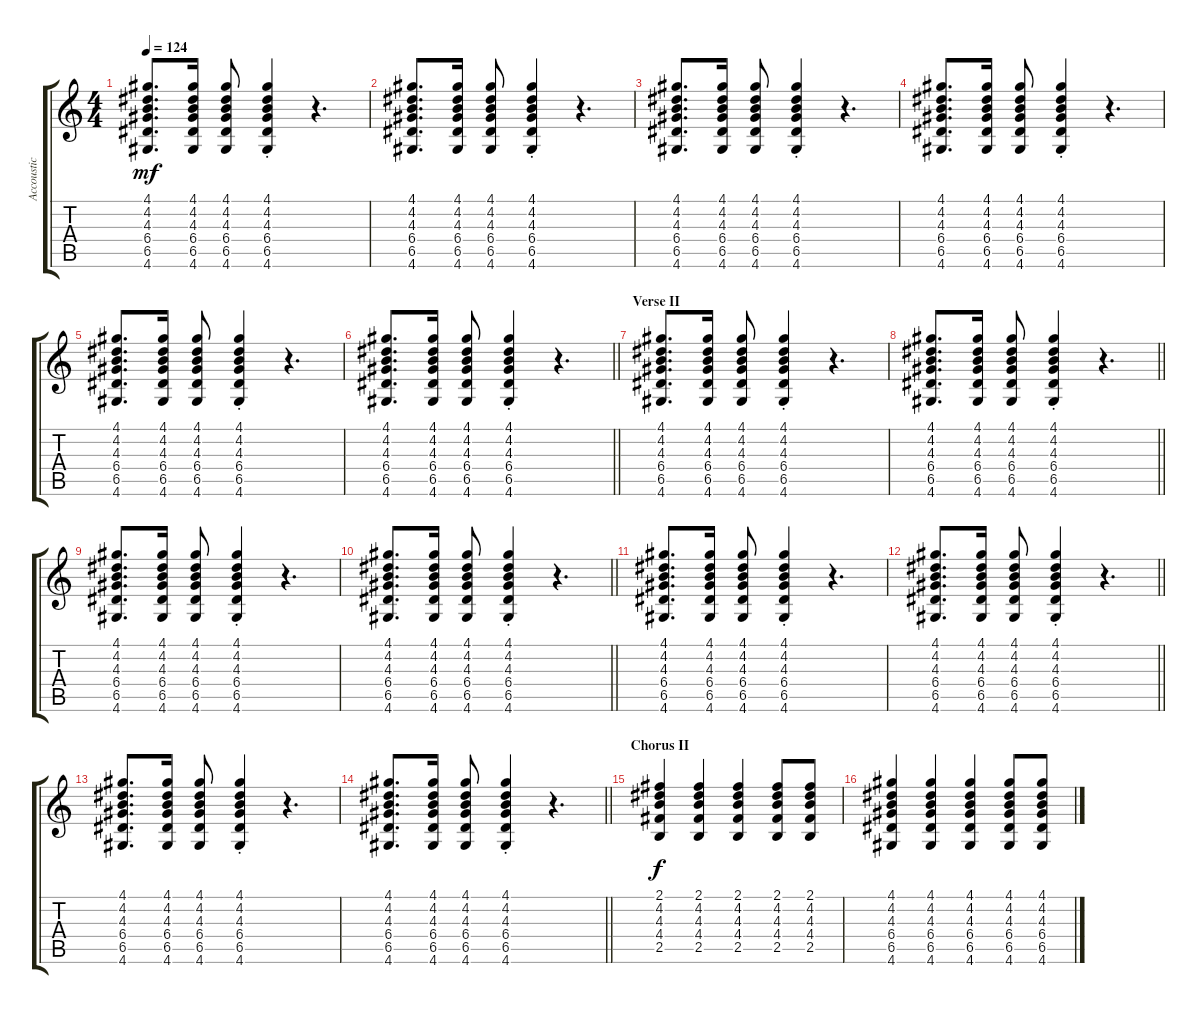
\track ("Accoustic Guitar" "Accoustic ") {instrument acousticguitarsteel}
\staff {score tabs}
\tuning (E4 B3 G3 D3 A2 E2) {hide}
\ts (4 4)
\tempo 124
\clef g2
\ks c
(4.1 4.2 4.3 6.4 6.5 4.6).8{d dy mf} (4.1 4.2 4.3 6.4 6.5 4.6).16 (4.1 4.2 4.3 6.4 6.5 4.6).8 (4.1 4.2{st} 4.3{st} 6.4{st} 6.5{st} 4.6{st}).4 r.4{d} |
(4.1 4.2 4.3 6.4 6.5 4.6).8{d} (4.1 4.2 4.3 6.4 6.5 4.6).16 (4.1 4.2 4.3 6.4 6.5 4.6).8 (4.1 4.2{st} 4.3{st} 6.4{st} 6.5{st} 4.6{st}).4 r.4{d} |
(4.1 4.2 4.3 6.4 6.5 4.6).8{d} (4.1 4.2 4.3 6.4 6.5 4.6).16 (4.1 4.2 4.3 6.4 6.5 4.6).8 (4.1 4.2{st} 4.3{st} 6.4{st} 6.5{st} 4.6{st}).4 r.4{d} |
(4.1 4.2 4.3 6.4 6.5 4.6).8{d} (4.1 4.2 4.3 6.4 6.5 4.6).16 (4.1 4.2 4.3 6.4 6.5 4.6).8 (4.1 4.2{st} 4.3{st} 6.4{st} 6.5{st} 4.6{st}).4 r.4{d} |
(4.1 4.2 4.3 6.4 6.5 4.6).8{d} (4.1 4.2 4.3 6.4 6.5 4.6).16 (4.1 4.2 4.3 6.4 6.5 4.6).8 (4.1 4.2{st} 4.3{st} 6.4{st} 6.5{st} 4.6{st}).4 r.4{d} |
\barLineRight lightlight
(4.1 4.2 4.3 6.4 6.5 4.6).8{d} (4.1 4.2 4.3 6.4 6.5 4.6).16 (4.1 4.2 4.3 6.4 6.5 4.6).8 (4.1 4.2{st} 4.3{st} 6.4{st} 6.5{st} 4.6{st}).4 r.4{d} |
\section ("" "Verse II")
(4.1 4.2 4.3 6.4 6.5 4.6).8{d} (4.1 4.2 4.3 6.4 6.5 4.6).16 (4.1 4.2 4.3 6.4 6.5 4.6).8 (4.1 4.2{st} 4.3{st} 6.4{st} 6.5{st} 4.6{st}).4 r.4{d} |
\barLineRight lightlight
(4.1 4.2 4.3 6.4 6.5 4.6).8{d} (4.1 4.2 4.3 6.4 6.5 4.6).16 (4.1 4.2 4.3 6.4 6.5 4.6).8 (4.1 4.2{st} 4.3{st} 6.4{st} 6.5{st} 4.6{st}).4 r.4{d} |
(4.1 4.2 4.3 6.4 6.5 4.6).8{d} (4.1 4.2 4.3 6.4 6.5 4.6).16 (4.1 4.2 4.3 6.4 6.5 4.6).8 (4.1 4.2{st} 4.3{st} 6.4{st} 6.5{st} 4.6{st}).4 r.4{d} |
\barLineRight lightlight
(4.1 4.2 4.3 6.4 6.5 4.6).8{d} (4.1 4.2 4.3 6.4 6.5 4.6).16 (4.1 4.2 4.3 6.4 6.5 4.6).8 (4.1 4.2{st} 4.3{st} 6.4{st} 6.5{st} 4.6{st}).4 r.4{d} |
(4.1 4.2 4.3 6.4 6.5 4.6).8{d} (4.1 4.2 4.3 6.4 6.5 4.6).16 (4.1 4.2 4.3 6.4 6.5 4.6).8 (4.1 4.2{st} 4.3{st} 6.4{st} 6.5{st} 4.6{st}).4 r.4{d} |
\barLineRight lightlight
(4.1 4.2 4.3 6.4 6.5 4.6).8{d} (4.1 4.2 4.3 6.4 6.5 4.6).16 (4.1 4.2 4.3 6.4 6.5 4.6).8 (4.1 4.2{st} 4.3{st} 6.4{st} 6.5{st} 4.6{st}).4 r.4{d} |
(4.1 4.2 4.3 6.4 6.5 4.6).8{d} (4.1 4.2 4.3 6.4 6.5 4.6).16 (4.1 4.2 4.3 6.4 6.5 4.6).8 (4.1 4.2{st} 4.3{st} 6.4{st} 6.5{st} 4.6{st}).4 r.4{d} |
\barLineRight lightlight
(4.1 4.2 4.3 6.4 6.5 4.6).8{d} (4.1 4.2 4.3 6.4 6.5 4.6).16 (4.1 4.2 4.3 6.4 6.5 4.6).8 (4.1 4.2{st} 4.3{st} 6.4{st} 6.5{st} 4.6{st}).4 r.4{d} |
\section ("" "Chorus II")
(2.1 4.2 4.3 4.4 2.5).4{dy f} (2.1 4.2 4.3 4.4 2.5).4 (2.1 4.2 4.3 4.4 2.5).4 (2.1 4.2 4.3 4.4 2.5).8 (2.1 4.2 4.3 4.4 2.5).8 |
(4.1 4.2 4.3 6.4 6.5 4.6).4 (4.1 4.2 4.3 6.4 6.5 4.6).4 (4.1 4.2 4.3 6.4 6.5 4.6).4 (4.1 4.2 4.3 6.4 6.5 4.6).8 (4.1 4.2 4.3 6.4 6.5 4.6).8
